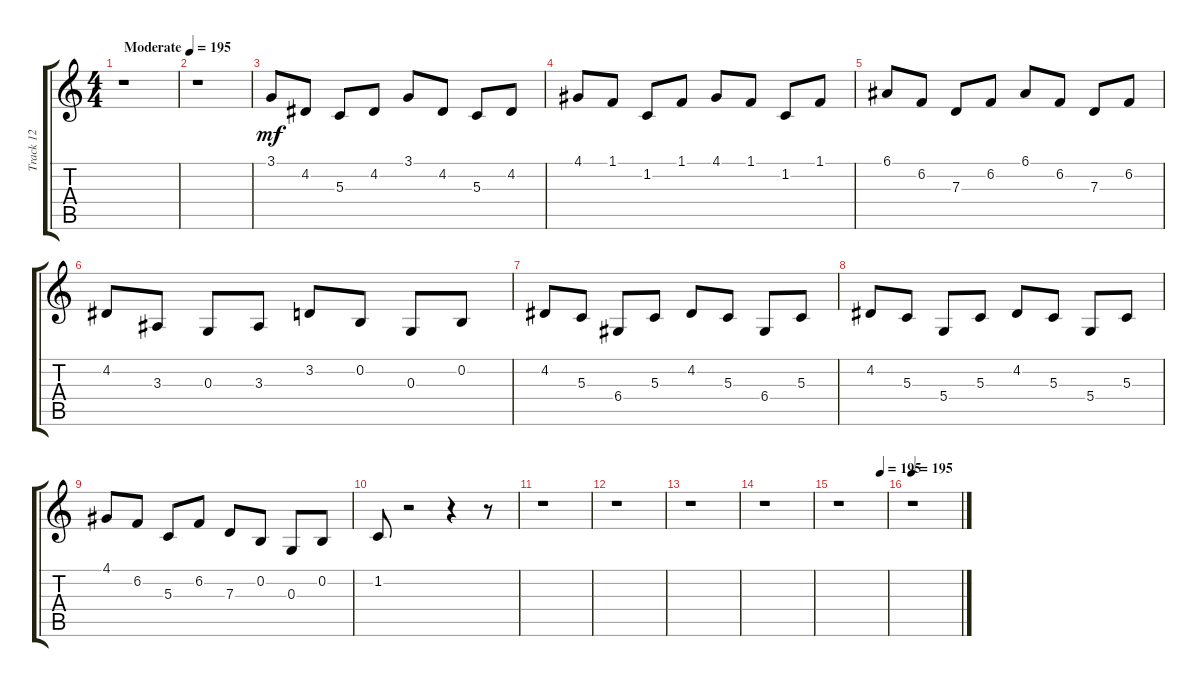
\track ("Track 12" "Track 12") {instrument lead6voice}
\staff {score tabs}
\tuning (E4 B3 G3 D3 A2 E2) {hide}
\ts (4 4)
\tempo (195 "Moderate")
\clef g2
\ks c
r.1{dy mf instrument lead6voice} |
r.1 |
3.1.8 4.2.8 5.3.8 4.2.8 3.1.8 4.2.8 5.3.8 4.2.8 |
4.1.8 1.1.8 1.2.8 1.1.8 4.1.8 1.1.8 1.2.8 1.1.8 |
6.1.8 6.2.8 7.3.8 6.2.8 6.1.8 6.2.8 7.3.8 6.2.8 |
4.2.8 3.3.8 0.3.8 3.3.8 3.2.8 0.2.8 0.3.8 0.2.8 |
4.2.8 5.3.8 6.4.8 5.3.8 4.2.8 5.3.8 6.4.8 5.3.8 |
4.2.8 5.3.8 5.4.8 5.3.8 4.2.8 5.3.8 5.4.8 5.3.8 |
4.1.8 6.2.8 5.3.8 6.2.8 7.3.8 0.2.8 0.3.8 0.2.8 |
1.2.8 r.2 r.4 r.8 |
r.1 |
r.1 |
r.1 |
r.1 |
\tempo (195 0.875)
r.1 |
\tempo 195
r.1
